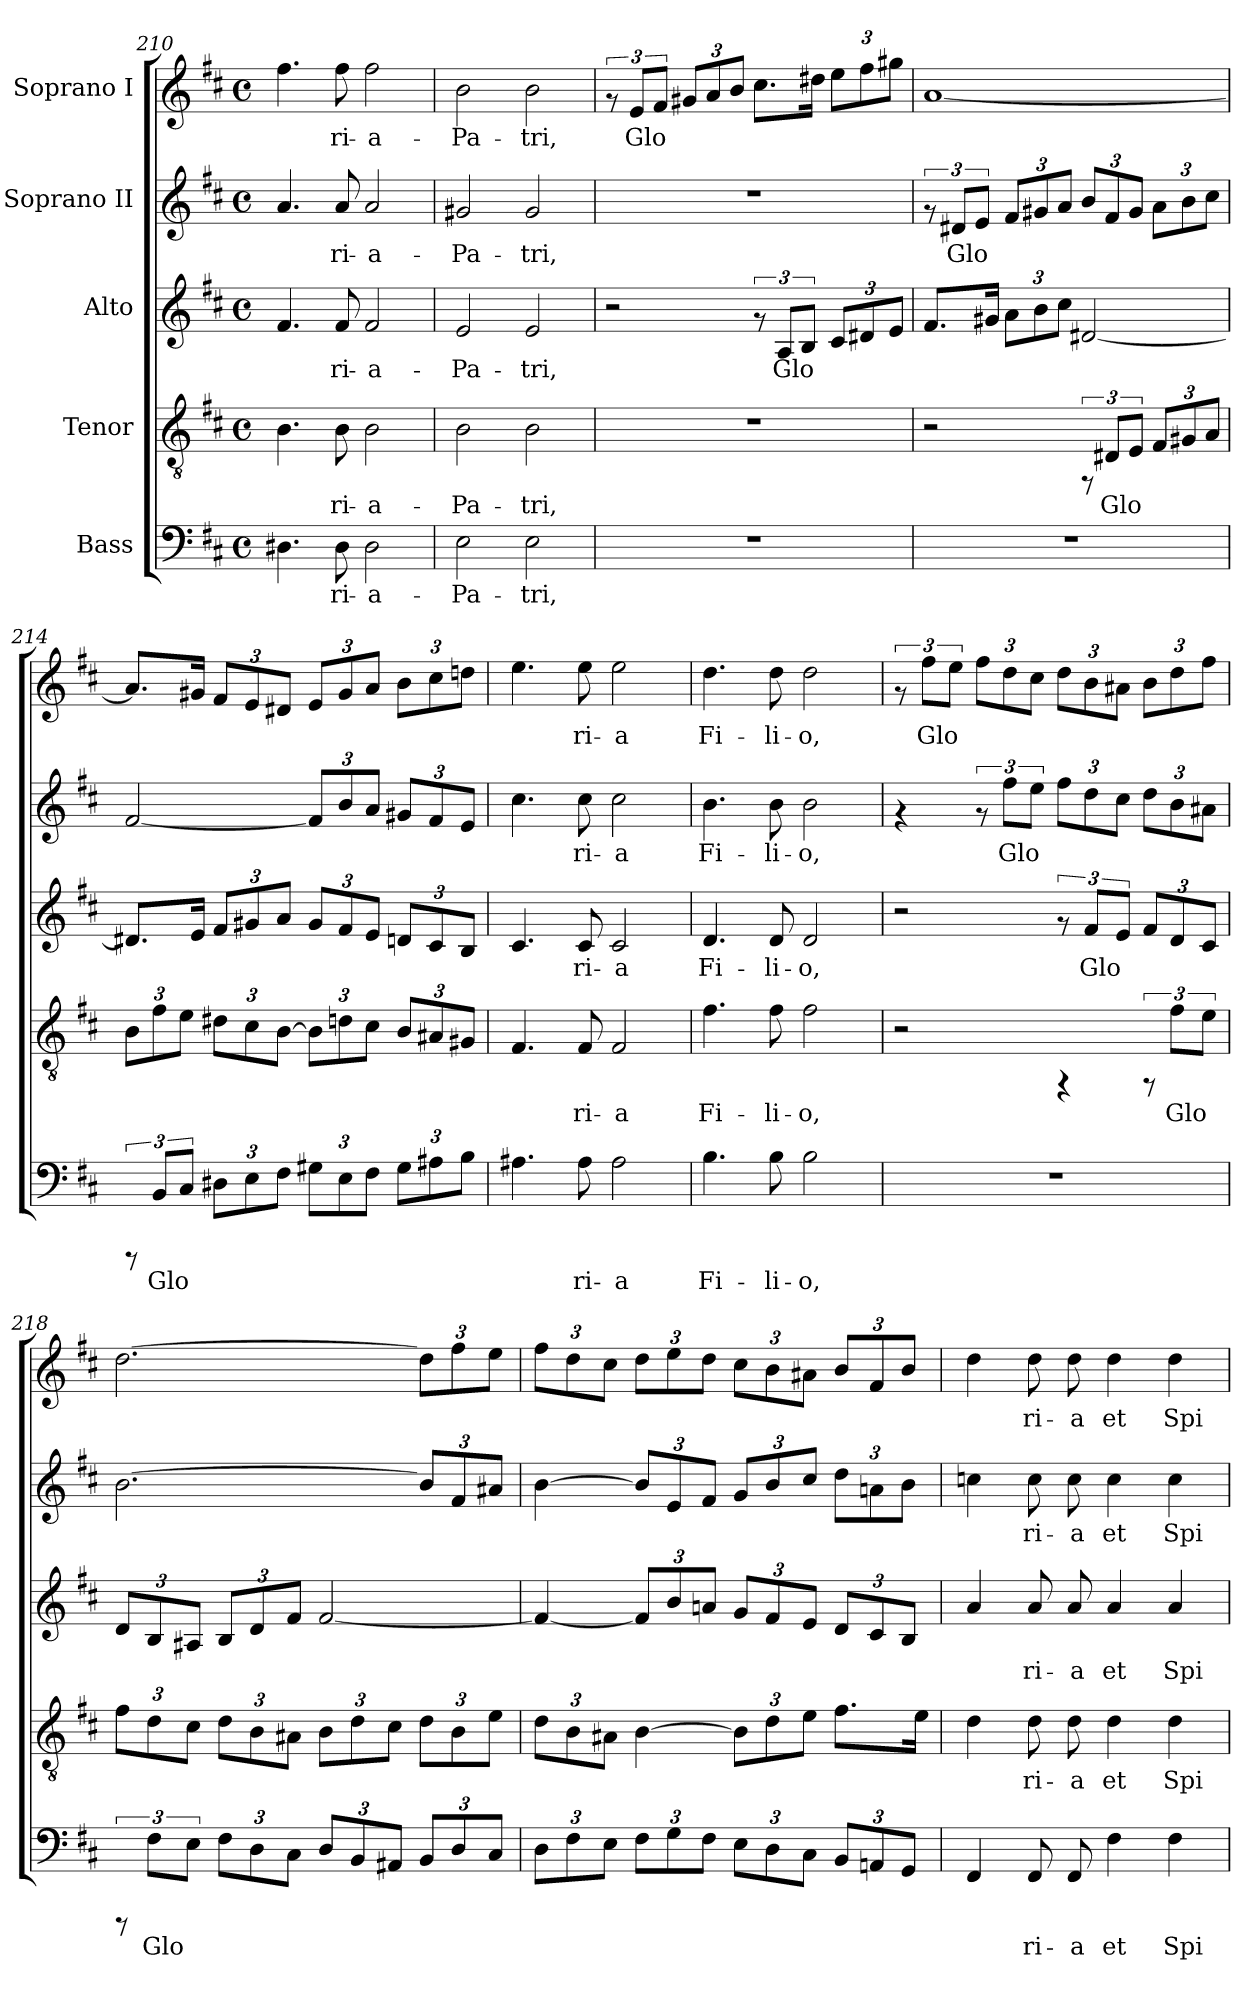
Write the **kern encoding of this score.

**kern	**text	**kern	**text	**kern	**text	**kern	**text	**kern	**text
*part5	*part5	*part4	*part4	*part3	*part3	*part2	*part2	*part1	*part1
*staff5	*staff5	*staff4	*staff4	*staff3	*staff3	*staff2	*staff2	*staff1	*staff1
*I"Bass	*	*I"Tenor	*	*I"Alto	*	*I"Soprano II	*	*I"Soprano I	*
!!LO:PB:g=z
*clefF4	*	*clefGv2	*	*clefG2	*	*clefG2	*	*clefG2	*
*k[f#c#]	*	*k[f#c#]	*	*k[f#c#]	*	*k[f#c#]	*	*k[f#c#]	*
*D:	*	*D:	*	*D:	*	*D:	*	*D:	*
*M4/4	*	*M4/4	*	*M4/4	*	*M4/4	*	*M4/4	*
*met(c)	*	*met(c)	*	*met(c)	*	*met(c)	*	*met(c)	*
=210	=210	=210	=210	=210	=210	=210	=210	=210	=210
!	!LO:LY:b	!	!LO:LY:b	!	!LO:LY:b	!	!LO:LY:b	!	!LO:LY:b
4.D#X\	--	4.B\	--	4.f#/	--	4.a/	--	4.ff#\	--
!	!LO:LY:b	!	!LO:LY:b	!	!LO:LY:b	!	!LO:LY:b	!	!LO:LY:b
8D#\	-ri-	8B\	-ri-	8f#/	-ri-	8a/	-ri-	8ff#\	-ri-
!	!LO:LY:b	!	!LO:LY:b	!	!LO:LY:b	!	!LO:LY:b	!	!LO:LY:b
2D#\	-a-	2B\	-a-	2f#/	-a-	2a/	-a-	2ff#\	-a-
=211	=211	=211	=211	=211	=211	=211	=211	=211	=211
!	!LO:LY:b	!	!LO:LY:b	!	!LO:LY:b	!	!LO:LY:b	!	!LO:LY:b
2E\	-Pa-	2B\	-Pa-	2e/	-Pa-	2g#X/	-Pa-	2b\	-Pa-
!	!LO:LY:b	!	!LO:LY:b	!	!LO:LY:b	!	!LO:LY:b	!	!LO:LY:b
2E\	-tri,	2B\	-tri,	2e/	-tri,	2g#/	-tri,	2b\	-tri,
=212	=212	=212	=212	=212	=212	=212	=212	=212	=212
1r	.	1r	.	2r	.	1r	.	12rf	.
!	!	!	!	!	!	!	!	!	!LO:LY:b
.	.	.	.	.	.	.	.	12e/L	Glo-
!	!	!	!	!	!	!	!	!	!LO:LY:b
.	.	.	.	.	.	.	.	12f#/J	--
!	!	!	!	!	!	!	!	!	!LO:LY:b
.	.	.	.	.	.	.	.	12g#X/L	--
!	!	!	!	!	!	!	!	!	!LO:LY:b
.	.	.	.	.	.	.	.	12a/	--
!	!	!	!	!	!	!	!	!	!LO:LY:b
.	.	.	.	.	.	.	.	12b/J	--
!	!	!	!	!	!	!	!	!	!LO:LY:b
.	.	.	.	12rf	.	.	.	8.cc#\L	--
!	!	!	!	!	!LO:LY:b	!	!	!	!
.	.	.	.	12A/L	Glo-	.	.	.	.
!	!	!	!	!	!LO:LY:b	!	!	!	!
.	.	.	.	12B/J	--	.	.	.	.
!	!	!	!	!	!	!	!	!	!LO:LY:b
.	.	.	.	.	.	.	.	16dd#X\J	--
!	!	!	!	!	!LO:LY:b	!	!	!	!LO:LY:b
.	.	.	.	12c#/L	--	.	.	12ee\L	--
!	!	!	!	!	!LO:LY:b	!	!	!	!LO:LY:b
.	.	.	.	12d#X/	--	.	.	12ff#\	--
!	!	!	!	!	!LO:LY:b	!	!	!	!LO:LY:b
.	.	.	.	12e/J	--	.	.	12gg#X\J	--
=213	=213	=213	=213	=213	=213	=213	=213	=213	=213
!	!	!	!	!	!LO:LY:b	!	!	!	!LO:LY:b
1r	.	2r	.	8.f#/L	--	12rf	.	[>1a	--
!	!	!	!	!	!	!	!LO:LY:b	!	!
.	.	.	.	.	.	12d#X/L	Glo-	.	.
!	!	!	!	!	!	!	!LO:LY:b	!	!
.	.	.	.	.	.	12e/J	--	.	.
!	!	!	!	!	!LO:LY:b	!	!	!	!
.	.	.	.	16g#X/J	--	.	.	.	.
!	!	!	!	!	!LO:LY:b	!	!LO:LY:b	!	!
.	.	.	.	12a\L	--	12f#/L	--	.	.
!	!	!	!	!	!LO:LY:b	!	!LO:LY:b	!	!
.	.	.	.	12b\	--	12g#X/	--	.	.
!	!	!	!	!	!LO:LY:b	!	!LO:LY:b	!	!
.	.	.	.	12cc#\J	--	12a/J	--	.	.
!	!	!	!	!	!LO:LY:b	!	!LO:LY:b	!	!
.	.	12rFF	.	[>2d#X/	--	12b/L	--	.	.
!	!	!	!LO:LY:b	!	!	!	!LO:LY:b	!	!
.	.	12D#X/L	Glo-	.	.	12f#/	--	.	.
!	!	!	!LO:LY:b	!	!	!	!LO:LY:b	!	!
.	.	12E/J	--	.	.	12g#/J	--	.	.
!	!	!	!LO:LY:b	!	!	!	!LO:LY:b	!	!
.	.	12F#/L	--	.	.	12a\L	--	.	.
!	!	!	!LO:LY:b	!	!	!	!LO:LY:b	!	!
.	.	12G#X/	--	.	.	12b\	--	.	.
!	!	!	!LO:LY:b	!	!	!	!LO:LY:b	!	!
.	.	12A/J	--	.	.	12cc#\J	--	.	.
!!LO:PB:g=z
=214	=214	=214	=214	=214	=214	=214	=214	=214	=214
!	!	!	!LO:LY:b	!	!LO:LY:b	!	!LO:LY:b	!	!LO:LY:b
12rCCC	.	12B\L	--	8.d#X/L]	--	[<2f#/	--	8.a/L]	--
!	!LO:LY:b	!	!LO:LY:b	!	!	!	!	!	!
12BB/L	Glo-	12f#\	--	.	.	.	.	.	.
!	!LO:LY:b	!	!LO:LY:b	!	!	!	!	!	!
12C#/J	--	12e\J	--	.	.	.	.	.	.
!	!	!	!	!	!LO:LY:b	!	!	!	!LO:LY:b
.	.	.	.	16e/J	--	.	.	16g#X/J	--
!	!LO:LY:b	!	!LO:LY:b	!	!LO:LY:b	!	!	!	!LO:LY:b
12D#X\L	--	12d#X\L	--	12f#/L	--	.	.	12f#/L	--
!	!LO:LY:b	!	!LO:LY:b	!	!LO:LY:b	!	!	!	!LO:LY:b
12E\	--	12c#\	--	12g#X/	--	.	.	12e/	--
!	!LO:LY:b	!	!LO:LY:b	!	!LO:LY:b	!	!	!	!LO:LY:b
12F#\J	--	[>12B\J	--	12a/J	--	.	.	12d#X/J	--
!	!LO:LY:b	!	!LO:LY:b	!	!LO:LY:b	!	!LO:LY:b	!	!LO:LY:b
12G#X\L	--	12B\L]	--	12g#/L	--	12f#/L]	--	12e/L	--
!	!LO:LY:b	!	!LO:LY:b	!	!LO:LY:b	!	!LO:LY:b	!	!LO:LY:b
12E\	--	12dn\	--	12f#/	--	12b/	--	12g#/	--
!	!LO:LY:b	!	!LO:LY:b	!	!LO:LY:b	!	!LO:LY:b	!	!LO:LY:b
12F#\J	--	12c#\J	--	12e/J	--	12a/J	--	12a/J	--
!	!LO:LY:b	!	!LO:LY:b	!	!LO:LY:b	!	!LO:LY:b	!	!LO:LY:b
12G#\L	--	12B/L	--	12dn/L	--	12g#X/L	--	12b\L	--
!	!LO:LY:b	!	!LO:LY:b	!	!LO:LY:b	!	!LO:LY:b	!	!LO:LY:b
12A#X\	--	12A#X/	--	12c#/	--	12f#/	--	12cc#\	--
!	!LO:LY:b	!	!LO:LY:b	!	!LO:LY:b	!	!LO:LY:b	!	!LO:LY:b
12B\J	--	12G#X/J	--	12B/J	--	12e/J	--	12ddn\J	--
=215	=215	=215	=215	=215	=215	=215	=215	=215	=215
!	!LO:LY:b	!	!LO:LY:b	!	!LO:LY:b	!	!LO:LY:b	!	!LO:LY:b
4.A#X\	--	4.F#/	--	4.c#/	--	4.cc#\	--	4.ee\	--
!	!LO:LY:b	!	!LO:LY:b	!	!LO:LY:b	!	!LO:LY:b	!	!LO:LY:b
8A#\	-ri-	8F#/	-ri-	8c#/	-ri-	8cc#\	-ri-	8ee\	-ri-
!	!LO:LY:b	!	!LO:LY:b	!	!LO:LY:b	!	!LO:LY:b	!	!LO:LY:b
2A#\	-a	2F#/	-a	2c#/	-a	2cc#\	-a	2ee\	-a
=216	=216	=216	=216	=216	=216	=216	=216	=216	=216
!	!LO:LY:b	!	!LO:LY:b	!	!LO:LY:b	!	!LO:LY:b	!	!LO:LY:b
4.B\	Fi-	4.f#\	Fi-	4.d/	Fi-	4.b\	Fi-	4.dd\	Fi-
!	!LO:LY:b	!	!LO:LY:b	!	!LO:LY:b	!	!LO:LY:b	!	!LO:LY:b
8B\	-li-	8f#\	-li-	8d/	-li-	8b\	-li-	8dd\	-li-
!	!LO:LY:b	!	!LO:LY:b	!	!LO:LY:b	!	!LO:LY:b	!	!LO:LY:b
2B\	-o,	2f#\	-o,	2d/	-o,	2b\	-o,	2dd\	-o,
=217	=217	=217	=217	=217	=217	=217	=217	=217	=217
1r	.	2r	.	2r	.	4rf	.	12rf	.
!	!	!	!	!	!	!	!	!	!LO:LY:b
.	.	.	.	.	.	.	.	12ff#\L	Glo-
!	!	!	!	!	!	!	!	!	!LO:LY:b
.	.	.	.	.	.	.	.	12ee\J	--
!	!	!	!	!	!	!	!	!	!LO:LY:b
.	.	.	.	.	.	12rf	.	12ff#\L	--
!	!	!	!	!	!	!	!LO:LY:b	!	!LO:LY:b
.	.	.	.	.	.	12ff#\L	Glo-	12dd\	--
!	!	!	!	!	!	!	!LO:LY:b	!	!LO:LY:b
.	.	.	.	.	.	12ee\J	--	12cc#\J	--
!	!	!	!	!	!	!	!LO:LY:b	!	!LO:LY:b
.	.	4rFF	.	12rf	.	12ff#\L	--	12dd\L	--
!	!	!	!	!	!LO:LY:b	!	!LO:LY:b	!	!LO:LY:b
.	.	.	.	12f#/L	Glo-	12dd\	--	12b\	--
!	!	!	!	!	!LO:LY:b	!	!LO:LY:b	!	!LO:LY:b
.	.	.	.	12e/J	--	12cc#\J	--	12a#X\J	--
!	!	!	!	!	!LO:LY:b	!	!LO:LY:b	!	!LO:LY:b
.	.	12rFF	.	12f#/L	--	12dd\L	--	12b\L	--
!	!	!	!LO:LY:b	!	!LO:LY:b	!	!LO:LY:b	!	!LO:LY:b
.	.	12f#\L	Glo-	12d/	--	12b\	--	12dd\	--
!	!	!	!LO:LY:b	!	!LO:LY:b	!	!LO:LY:b	!	!LO:LY:b
.	.	12e\J	--	12c#/J	--	12a#X\J	--	12ff#\J	--
!!LO:PB:g=z
=218	=218	=218	=218	=218	=218	=218	=218	=218	=218
!	!	!	!LO:LY:b	!	!LO:LY:b	!	!LO:LY:b	!	!LO:LY:b
12rCCC	.	12f#\L	--	12d/L	--	[>2.b\	--	[>2.dd\	--
!	!LO:LY:b	!	!LO:LY:b	!	!LO:LY:b	!	!	!	!
12F#\L	Glo-	12d\	--	12B/	--	.	.	.	.
!	!LO:LY:b	!	!LO:LY:b	!	!LO:LY:b	!	!	!	!
12E\J	--	12c#\J	--	12A#X/J	--	.	.	.	.
!	!LO:LY:b	!	!LO:LY:b	!	!LO:LY:b	!	!	!	!
12F#\L	--	12d\L	--	12B/L	--	.	.	.	.
!	!LO:LY:b	!	!LO:LY:b	!	!LO:LY:b	!	!	!	!
12D\	--	12B\	--	12d/	--	.	.	.	.
!	!LO:LY:b	!	!LO:LY:b	!	!LO:LY:b	!	!	!	!
12C#\J	--	12A#X\J	--	12f#/J	--	.	.	.	.
!	!LO:LY:b	!	!LO:LY:b	!	!LO:LY:b	!	!	!	!
12D/L	--	12B\L	--	[<2f#/	--	.	.	.	.
!	!LO:LY:b	!	!LO:LY:b	!	!	!	!	!	!
12BB/	--	12d\	--	.	.	.	.	.	.
!	!LO:LY:b	!	!LO:LY:b	!	!	!	!	!	!
12AA#X/J	--	12c#\J	--	.	.	.	.	.	.
!	!LO:LY:b	!	!LO:LY:b	!	!	!	!LO:LY:b	!	!LO:LY:b
12BB/L	--	12d\L	--	.	.	12b/L]	--	12dd\L]	--
!	!LO:LY:b	!	!LO:LY:b	!	!	!	!LO:LY:b	!	!LO:LY:b
12D/	--	12B\	--	.	.	12f#/	--	12ff#\	--
!	!LO:LY:b	!	!LO:LY:b	!	!	!	!LO:LY:b	!	!LO:LY:b
12C#/J	--	12e\J	--	.	.	12a#X/J	--	12ee\J	--
=219	=219	=219	=219	=219	=219	=219	=219	=219	=219
!	!LO:LY:b	!	!LO:LY:b	!	!LO:LY:b	!	!LO:LY:b	!	!LO:LY:b
12D\L	--	12d\L	--	4f#/_<	--	[>4b\	--	12ff#\L	--
!	!LO:LY:b	!	!LO:LY:b	!	!	!	!	!	!LO:LY:b
12F#\	--	12B\	--	.	.	.	.	12dd\	--
!	!LO:LY:b	!	!LO:LY:b	!	!	!	!	!	!LO:LY:b
12E\J	--	12A#X\J	--	.	.	.	.	12cc#\J	--
!	!LO:LY:b	!	!LO:LY:b	!	!LO:LY:b	!	!LO:LY:b	!	!LO:LY:b
12F#\L	--	[>4B\	--	12f#/L]	--	12b/L]	--	12dd\L	--
!	!LO:LY:b	!	!	!	!LO:LY:b	!	!LO:LY:b	!	!LO:LY:b
12G\	--	.	.	12b/	--	12e/	--	12ee\	--
!	!LO:LY:b	!	!	!	!LO:LY:b	!	!LO:LY:b	!	!LO:LY:b
12F#\J	--	.	.	12an/J	--	12f#/J	--	12dd\J	--
!	!LO:LY:b	!	!LO:LY:b	!	!LO:LY:b	!	!LO:LY:b	!	!LO:LY:b
12E\L	--	12B\L]	--	12g/L	--	12g/L	--	12cc#\L	--
!	!LO:LY:b	!	!LO:LY:b	!	!LO:LY:b	!	!LO:LY:b	!	!LO:LY:b
12D\	--	12d\	--	12f#/	--	12b/	--	12b\	--
!	!LO:LY:b	!	!LO:LY:b	!	!LO:LY:b	!	!LO:LY:b	!	!LO:LY:b
12C#\J	--	12e\J	--	12e/J	--	12cc#/J	--	12a#X\J	--
!	!LO:LY:b	!	!LO:LY:b	!	!LO:LY:b	!	!LO:LY:b	!	!LO:LY:b
12BB/L	--	8.f#\L	--	12d/L	--	12dd\L	--	12b/L	--
!	!LO:LY:b	!	!	!	!LO:LY:b	!	!LO:LY:b	!	!LO:LY:b
12AAn/	--	.	.	12c#/	--	12an\	--	12f#/	--
!	!LO:LY:b	!	!	!	!LO:LY:b	!	!LO:LY:b	!	!LO:LY:b
12GG/J	--	.	.	12B/J	--	12b\J	--	12b/J	--
!	!	!	!LO:LY:b	!	!	!	!	!	!
.	.	16e\J	--	.	.	.	.	.	.
=220	=220	=220	=220	=220	=220	=220	=220	=220	=220
!	!LO:LY:b	!	!LO:LY:b	!	!LO:LY:b	!	!LO:LY:b	!	!LO:LY:b
4FF#/	--	4d\	--	4a/	--	4ccn\	--	4dd\	--
!	!LO:LY:b	!	!LO:LY:b	!	!LO:LY:b	!	!LO:LY:b	!	!LO:LY:b
8FF#/	-ri-	8d\	-ri-	8a/	-ri-	8cc\	-ri-	8dd\	-ri-
!	!LO:LY:b	!	!LO:LY:b	!	!LO:LY:b	!	!LO:LY:b	!	!LO:LY:b
8FF#/	-a	8d\	-a	8a/	-a	8cc\	-a	8dd\	-a
!	!LO:LY:b	!	!LO:LY:b	!	!LO:LY:b	!	!LO:LY:b	!	!LO:LY:b
4F#\	et	4d\	et	4a/	et	4cc\	et	4dd\	et
!	!LO:LY:b	!	!LO:LY:b	!	!LO:LY:b	!	!LO:LY:b	!	!LO:LY:b
4F#\	Spi-	4d\	Spi-	4a/	Spi-	4cc\	Spi-	4dd\	Spi-
=	=	=	=	=	=	=	=	=	=
*-	*-	*-	*-	*-	*-	*-	*-	*-	*-
